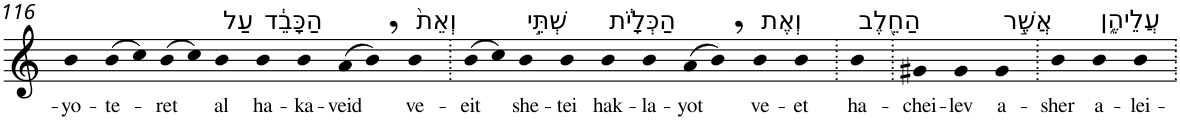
**kern	**text
*part1	*part1
*staff1	*staff1
*I"Piano	*
*I'Pno	*
!!LO:PB:g=z
*clefG2	*
*k[]	*
=116	=116
!	!LO:LY:b
4b	-yo-
!	!LO:LY:b
(8b	-te-
8cc)	.
!	!LO:LY:b
(8b	-ret
8cc)	.
!LO:TX:a:t=עַל	!
!	!LO:LY:b
4b	al
!LO:TX:a:t=הַכָּבֵ֔ד	!
!	!LO:LY:b
4b	ha-
!	!LO:LY:b
4b	-ka-
!	!LO:LY:b
(8a	-veid
8b,)	.
!LO:TX:a:t=וְאֵת֙	!
!	!LO:LY:b
4b	ve-
=117.	=117.
!	!LO:LY:b
(8b	-eit
8cc)	.
!LO:TX:a:t=שְׁתֵּ֣י	!
!	!LO:LY:b
4b	she-
!	!LO:LY:b
4b	-tei
!LO:TX:a:t=הַכְּלָיֹ֔ת	!
!	!LO:LY:b
4b	hak-
!	!LO:LY:b
4b	-la-
!	!LO:LY:b
(8a	-yot
8b,)	.
!LO:TX:a:t=וְאֶת	!
!	!LO:LY:b
4b	ve-
!	!LO:LY:b
4b	-et
=118.	=118.
!LO:TX:a:t=הַחֵ֖לֶב	!
!	!LO:LY:b
4b	ha-
=119.	=119.
!	!LO:LY:b
4g#X	-chei-
!	!LO:LY:b
4g#	-lev
!LO:TX:a:t=אֲשֶׁ֣ר	!
!	!LO:LY:b
4g#	a-
=120.	=120.
!	!LO:LY:b
4b	-sher
!LO:TX:a:t=עֲלֵיהֶ֑ן	!
!	!LO:LY:b
4b	a-
!	!LO:LY:b
4b	-lei-
=.	=.
*-	*-
